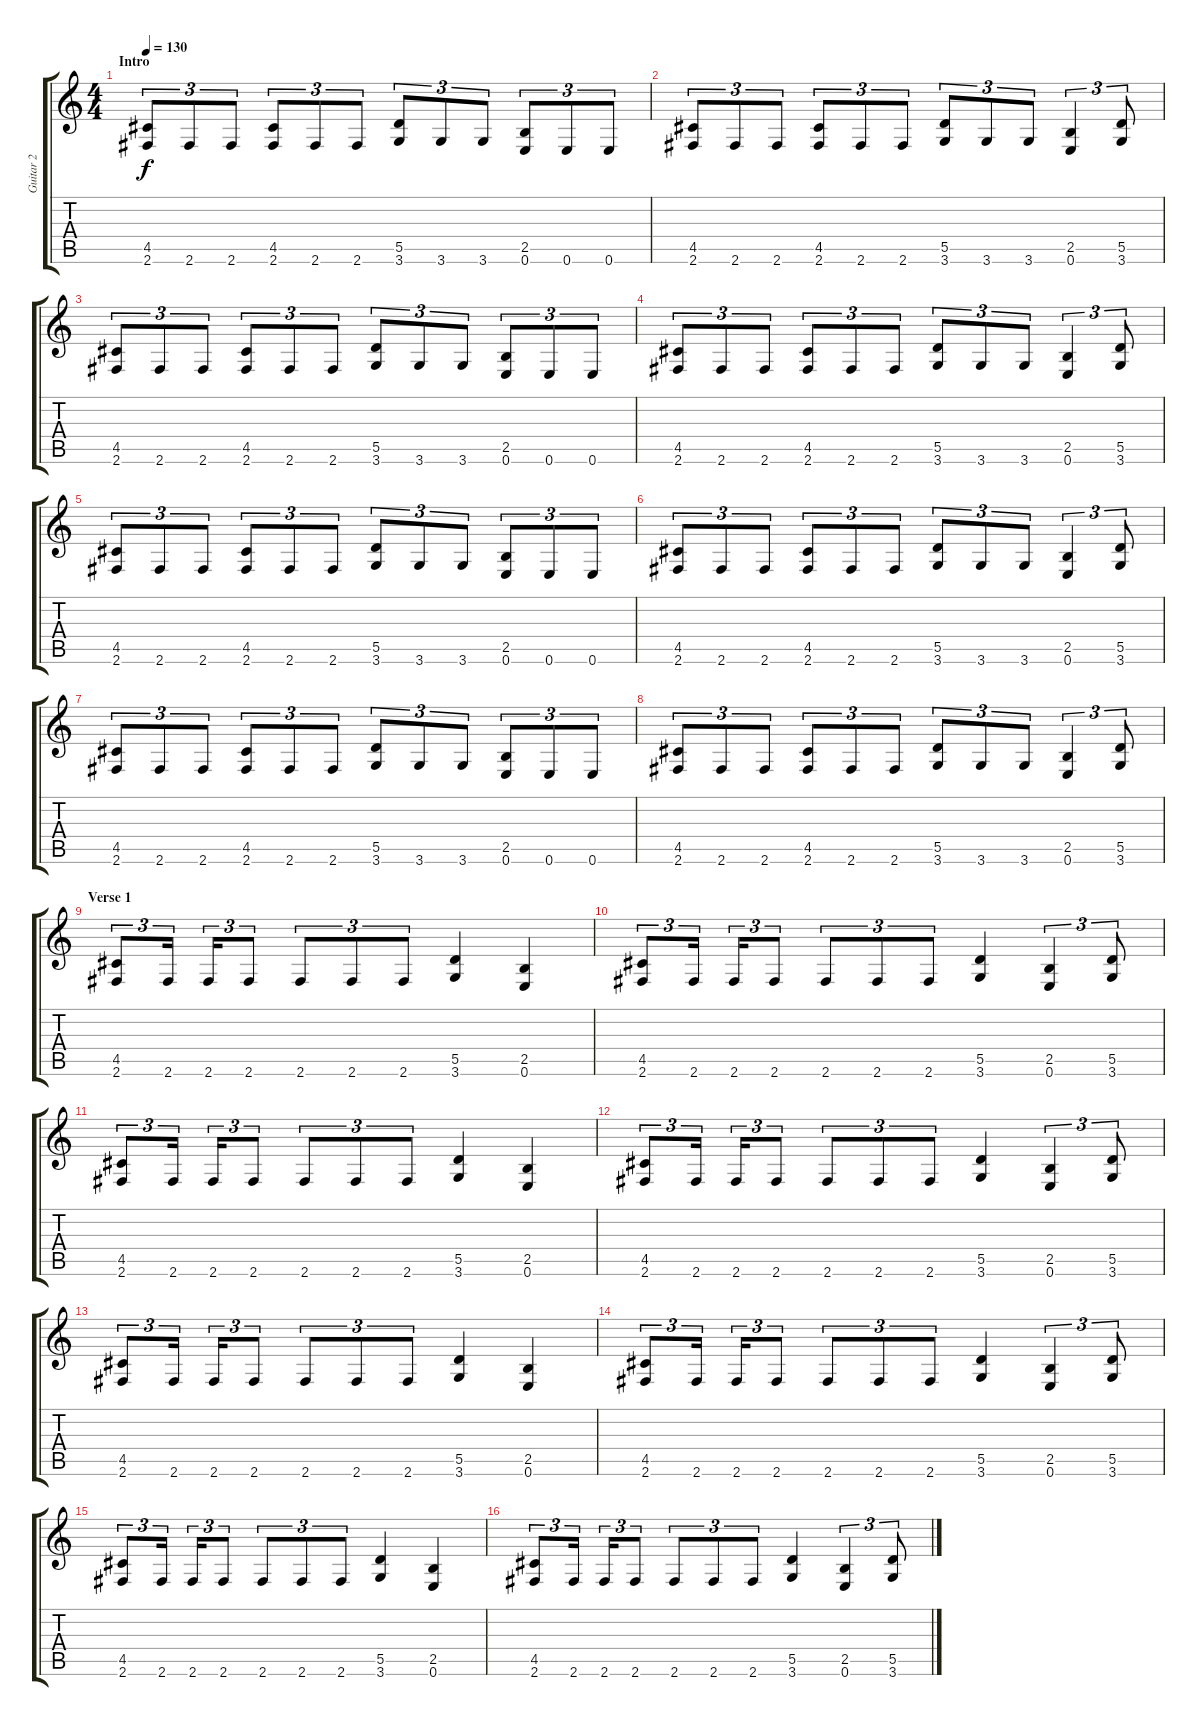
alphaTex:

\track ("Guitar 2" "Guitar 2") {instrument distortionguitar}
\staff {score tabs}
\tuning (E4 B3 G3 D3 A2 E2) {hide}
\ts (4 4)
\section ("" "Intro")
\tempo 130
\clef g2
\ks c
(4.5 2.6).8{tu (3 2) dy f instrument distortionguitar} 2.6.8{tu (3 2)} 2.6.8{tu (3 2)} (4.5 2.6).8{tu (3 2)} 2.6.8{tu (3 2)} 2.6.8{tu (3 2)} (5.5 3.6).8{tu (3 2)} 3.6.8{tu (3 2)} 3.6.8{tu (3 2)} (2.5 0.6).8{tu (3 2)} 0.6.8{tu (3 2)} 0.6.8{tu (3 2)} |
(4.5 2.6).8{tu (3 2)} 2.6.8{tu (3 2)} 2.6.8{tu (3 2)} (4.5 2.6).8{tu (3 2)} 2.6.8{tu (3 2)} 2.6.8{tu (3 2)} (5.5 3.6).8{tu (3 2)} 3.6.8{tu (3 2)} 3.6.8{tu (3 2)} (2.5 0.6).4{tu (3 2)} (5.5 3.6).8{tu (3 2)} |
(4.5 2.6).8{tu (3 2)} 2.6.8{tu (3 2)} 2.6.8{tu (3 2)} (4.5 2.6).8{tu (3 2)} 2.6.8{tu (3 2)} 2.6.8{tu (3 2)} (5.5 3.6).8{tu (3 2)} 3.6.8{tu (3 2)} 3.6.8{tu (3 2)} (2.5 0.6).8{tu (3 2)} 0.6.8{tu (3 2)} 0.6.8{tu (3 2)} |
(4.5 2.6).8{tu (3 2)} 2.6.8{tu (3 2)} 2.6.8{tu (3 2)} (4.5 2.6).8{tu (3 2)} 2.6.8{tu (3 2)} 2.6.8{tu (3 2)} (5.5 3.6).8{tu (3 2)} 3.6.8{tu (3 2)} 3.6.8{tu (3 2)} (2.5 0.6).4{tu (3 2)} (5.5 3.6).8{tu (3 2)} |
(4.5 2.6).8{tu (3 2)} 2.6.8{tu (3 2)} 2.6.8{tu (3 2)} (4.5 2.6).8{tu (3 2)} 2.6.8{tu (3 2)} 2.6.8{tu (3 2)} (5.5 3.6).8{tu (3 2)} 3.6.8{tu (3 2)} 3.6.8{tu (3 2)} (2.5 0.6).8{tu (3 2)} 0.6.8{tu (3 2)} 0.6.8{tu (3 2)} |
(4.5 2.6).8{tu (3 2)} 2.6.8{tu (3 2)} 2.6.8{tu (3 2)} (4.5 2.6).8{tu (3 2)} 2.6.8{tu (3 2)} 2.6.8{tu (3 2)} (5.5 3.6).8{tu (3 2)} 3.6.8{tu (3 2)} 3.6.8{tu (3 2)} (2.5 0.6).4{tu (3 2)} (5.5 3.6).8{tu (3 2)} |
(4.5 2.6).8{tu (3 2)} 2.6.8{tu (3 2)} 2.6.8{tu (3 2)} (4.5 2.6).8{tu (3 2)} 2.6.8{tu (3 2)} 2.6.8{tu (3 2)} (5.5 3.6).8{tu (3 2)} 3.6.8{tu (3 2)} 3.6.8{tu (3 2)} (2.5 0.6).8{tu (3 2)} 0.6.8{tu (3 2)} 0.6.8{tu (3 2)} |
(4.5 2.6).8{tu (3 2)} 2.6.8{tu (3 2)} 2.6.8{tu (3 2)} (4.5 2.6).8{tu (3 2)} 2.6.8{tu (3 2)} 2.6.8{tu (3 2)} (5.5 3.6).8{tu (3 2)} 3.6.8{tu (3 2)} 3.6.8{tu (3 2)} (2.5 0.6).4{tu (3 2)} (5.5 3.6).8{tu (3 2)} |
\section ("" "Verse 1")
(4.5 2.6).8{tu (3 2)} 2.6.16{tu (3 2)} 2.6.16{tu (3 2)} 2.6.8{tu (3 2)} 2.6.8{tu (3 2)} 2.6.8{tu (3 2)} 2.6.8{tu (3 2)} (5.5 3.6).4 (2.5 0.6).4 |
(4.5 2.6).8{tu (3 2)} 2.6.16{tu (3 2)} 2.6.16{tu (3 2)} 2.6.8{tu (3 2)} 2.6.8{tu (3 2)} 2.6.8{tu (3 2)} 2.6.8{tu (3 2)} (5.5 3.6).4 (2.5 0.6).4{tu (3 2)} (5.5 3.6).8{tu (3 2)} |
(4.5 2.6).8{tu (3 2)} 2.6.16{tu (3 2)} 2.6.16{tu (3 2)} 2.6.8{tu (3 2)} 2.6.8{tu (3 2)} 2.6.8{tu (3 2)} 2.6.8{tu (3 2)} (5.5 3.6).4 (2.5 0.6).4 |
(4.5 2.6).8{tu (3 2)} 2.6.16{tu (3 2)} 2.6.16{tu (3 2)} 2.6.8{tu (3 2)} 2.6.8{tu (3 2)} 2.6.8{tu (3 2)} 2.6.8{tu (3 2)} (5.5 3.6).4 (2.5 0.6).4{tu (3 2)} (5.5 3.6).8{tu (3 2)} |
(4.5 2.6).8{tu (3 2)} 2.6.16{tu (3 2)} 2.6.16{tu (3 2)} 2.6.8{tu (3 2)} 2.6.8{tu (3 2)} 2.6.8{tu (3 2)} 2.6.8{tu (3 2)} (5.5 3.6).4 (2.5 0.6).4 |
(4.5 2.6).8{tu (3 2)} 2.6.16{tu (3 2)} 2.6.16{tu (3 2)} 2.6.8{tu (3 2)} 2.6.8{tu (3 2)} 2.6.8{tu (3 2)} 2.6.8{tu (3 2)} (5.5 3.6).4 (2.5 0.6).4{tu (3 2)} (5.5 3.6).8{tu (3 2)} |
(4.5 2.6).8{tu (3 2)} 2.6.16{tu (3 2)} 2.6.16{tu (3 2)} 2.6.8{tu (3 2)} 2.6.8{tu (3 2)} 2.6.8{tu (3 2)} 2.6.8{tu (3 2)} (5.5 3.6).4 (2.5 0.6).4 |
(4.5 2.6).8{tu (3 2)} 2.6.16{tu (3 2)} 2.6.16{tu (3 2)} 2.6.8{tu (3 2)} 2.6.8{tu (3 2)} 2.6.8{tu (3 2)} 2.6.8{tu (3 2)} (5.5 3.6).4 (2.5 0.6).4{tu (3 2)} (5.5 3.6).8{tu (3 2)}
